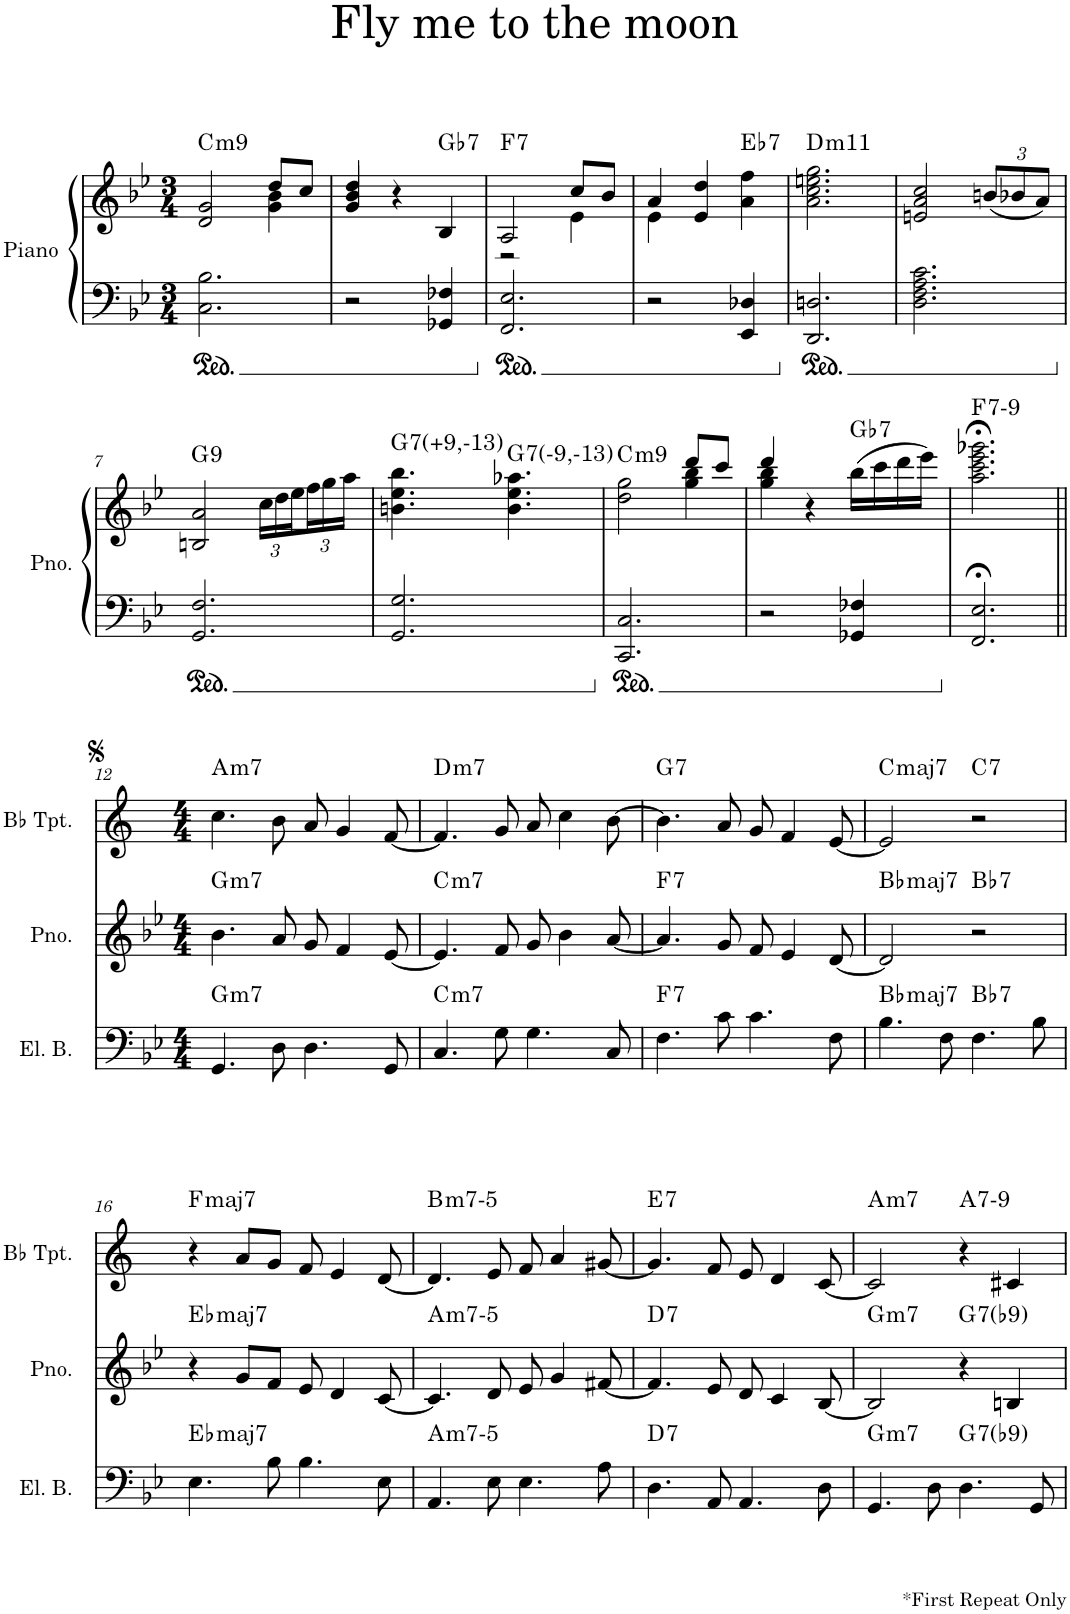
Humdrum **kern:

**kern	**harte	**kern	**kern	**harte	**kern	**harte
*part3	*part3	*part2	*part2	*part2	*part1	*part1
*staff4	*	*staff3	*staff2	*	*staff1	*
*I"Electric Bass	*	*I"Piano	*	*	*I"Bb Trumpet	*
*I'El. B.	*	*I'Pno.	*	*	*I'Bb Tpt.	*
*stria5	*	*	*	*	*	*
*clefF4	*	*clefF4	*clefG2	*	*clefG2	*
*Trd7c12	*	*	*	*	*Trd1c2	*
*k[b-e-]	*	*k[b-e-]	*k[b-e-]	*	*k[]	*
*M3/4	*	*M3/4	*M3/4	*	*M3/4	*
=1	=1	=1	=1	=1	=1	=1
*	*	*	*^	*	*	*
!	!	!	!	!	!LO:H:kt=m9	!	!
2.r	.	2.C\ 2.B-\	2d/ 2g/	2ryy	C:min9	2.r	.
.	.	.	8dd/L	4g\ 4b-\	.	.	.
.	.	.	8cc/J	.	.	.	.
=2	=2	=2	=2	=2	=2	=2	=2
2.r	.	2r	4dd/	4g/ 4b-/	.	2.r	.
.	.	.	4r	2ryy	.	.	.
!	!	!	!	!	!LO:H:kt=7	!	!
.	.	4GG-X/ 4F-X/	4B-/	.	Gb:7	.	.
=3	=3	=3	=3	=3	=3	=3	=3
!	!	!	!	!	!LO:H:kt=7	!	!
2.r	.	2.FF/ 2.E-/	2A/	2r	F:7	2.r	.
.	.	.	8cc/L	4e-\	.	.	.
.	.	.	8b-/J	.	.	.	.
=4	=4	=4	=4	=4	=4	=4	=4
2.r	.	2r	4a/	4e-\	.	2.r	.
.	.	.	4e-/ 4dd/	2ryy	.	.	.
!	!	!	!	!	!LO:H:kt=7	!	!
.	.	4EE-/ 4D-X/	4a\ 4ff\	.	Eb:7	.	.
*	*	*	*v	*v	*	*	*
=5	=5	=5	=5	=5	=5	=5
!	!	!	!	!LO:H:kt=m11	!	!
2.r	.	2.DD/ 2.Dn/	2.a\ 2.cc\ 2.een\ 2.gg\	D:min9(11)	2.r	.
=6	=6	=6	=6	=6	=6	=6
2.r	.	2.D\ 2.F\ 2.A\ 2.c\	2en/ 2a/ 2cc/	.	2.r	.
*	*	*	*Xbrackettup	*	*	*
.	.	.	(12bn/L	.	.	.
.	.	.	12b-X/	.	.	.
.	.	.	12a/J)	.	.	.
!!LO:LB:g=z
=7	=7	=7	=7	=7	=7	=7
!	!	!	!	!LO:H:kt=9	!	!
2.r	.	2.GG/ 2.F/	2Bn/ 2a/	G:9	2.r	.
.	.	.	24cc\LL	.	.	.
.	.	.	24dd\	.	.	.
.	.	.	24ee-\	.	.	.
.	.	.	24ff\	.	.	.
.	.	.	24gg\	.	.	.
.	.	.	24aa\JJ	.	.	.
=8	=8	=8	=8	=8	=8	=8
!	!	!	!	!LO:H:kt=7	!	!
2.r	.	2.GG/ 2.G/	4.bn\ 4.ee-\ 4.bb-\	G:7(#9,b13)	2.r	.
!	!	!	!	!LO:H:kt=7	!	!
.	.	.	4.b\ 4.ee-\ 4.aa-X\	G:7(b9,b13)	.	.
=9	=9	=9	=9	=9	=9	=9
*	*	*	*^	*	*	*
!	!	!	!	!	!LO:H:kt=m9	!	!
2.r	.	2.CC/ 2.C/	2dd\ 2gg\	2ryy	C:min9	2.r	.
.	.	.	8ddd/L	4gg\ 4bb-\	.	.	.
.	.	.	8ccc/J	.	.	.	.
=10	=10	=10	=10	=10	=10	=10	=10
2.r	.	2r	4ddd/	4gg\ 4bb-\	.	2.r	.
.	.	.	4r	2ryy	.	.	.
!	!	!	!	!	!LO:H:kt=7	!	!
.	.	4GG-X/ 4F-X/	(16bb-\LL	.	Gb:7	.	.
.	.	.	16ccc\	.	.	.	.
.	.	.	16ddd\	.	.	.	.
.	.	.	16eee-\JJ)	.	.	.	.
*	*	*	*v	*v	*	*	*
=11	=11	=11	=11	=11	=11	=11
!	!	!	!	!LO:H:kt=7	!	!
2.r	.	2.FF/;< 2.E-/;<	2.aa\;< 2.ccc\;< 2.eee-\;< 2.ggg-X\;<	F:7(b9)	2.r	.
!!LO:LB:g=z
=12||	=12||	=12||	=12||	=12||	=12||	=12||
*M4/4	*	*M4/4	*M4/4	*	*M4/4	*
!	!LO:H:kt=m7	!	!	!LO:H:kt=m7	!	!LO:H:kt=m7
4.GG/	G:min7	1r	4.b-\	G:min7	4.cc\	A:min7
8D\	.	.	8a/	.	8b\	.
4.D\	.	.	8g/	.	8a/	.
.	.	.	4f/	.	4g/	.
8GG/	.	.	[8e-/	.	[8f/	.
=13	=13	=13	=13	=13	=13	=13
!	!LO:H:kt=m7	!	!	!LO:H:kt=m7	!	!LO:H:kt=m7
4.C/	C:min7	1r	4.e-/]	C:min7	4.f/]	D:min7
8G\	.	.	8f/	.	8g/	.
4.G\	.	.	8g/	.	8a/	.
.	.	.	4b-\	.	4cc\	.
8C/	.	.	[8a/	.	[8b\	.
=14	=14	=14	=14	=14	=14	=14
!	!LO:H:kt=7	!	!	!LO:H:kt=7	!	!LO:H:kt=7
4.F\	F:7	1r	4.a/]	F:7	4.b\]	G:7
8c\	.	.	8g/	.	8a/	.
4.c\	.	.	8f/	.	8g/	.
.	.	.	4e-/	.	4f/	.
8F\	.	.	[8d/	.	[8e/	.
=15	=15	=15	=15	=15	=15	=15
!	!LO:H:kt=maj7	!	!	!LO:H:kt=maj7	!	!LO:H:kt=maj7
4.B-\	Bb:maj7	1r	2d/]	Bb:maj7	2e/]	C:maj7
8F\	.	.	.	.	.	.
!	!LO:H:kt=7	!	!	!LO:H:kt=7	!	!LO:H:kt=7
4.F\	Bb:7	.	2r	Bb:7	2r	C:7
8B-\	.	.	.	.	.	.
!!LO:LB:g=z
=16	=16	=16	=16	=16	=16	=16
!	!LO:H:kt=maj7	!	!	!LO:H:kt=maj7	!	!LO:H:kt=maj7
4.E-\	Eb:maj7	1r	4r	Eb:maj7	4r	F:maj7
.	.	.	8g/L	.	8a/L	.
8B-\	.	.	8f/J	.	8g/J	.
4.B-\	.	.	8e-/	.	8f/	.
.	.	.	4d/	.	4e/	.
8E-\	.	.	[8c/	.	[8d/	.
=17	=17	=17	=17	=17	=17	=17
!	!LO:H:kt=m7-5	!	!	!LO:H:kt=m7-5	!	!LO:H:kt=m7-5
4.AA/	A:hdim7	1r	4.c/]	A:hdim7	4.d/]	B:hdim7
8E-\	.	.	8d/	.	8e/	.
4.E-\	.	.	8e-/	.	8f/	.
.	.	.	4g/	.	4a/	.
8A\	.	.	[8f#X/	.	[8g#X/	.
=18	=18	=18	=18	=18	=18	=18
!	!LO:H:kt=7	!	!	!LO:H:kt=7	!	!LO:H:kt=7
4.D\	D:7	1r	4.f#/]	D:7	4.g#/]	E:7
8AA/	.	.	8e-/	.	8f/	.
4.AA/	.	.	8d/	.	8e/	.
.	.	.	4c/	.	4d/	.
8D\	.	.	[8B-/	.	[8c/	.
=19	=19	=19	=19	=19	=19	=19
!	!LO:H:kt=m7	!	!	!LO:H:kt=m7	!	!LO:H:kt=m7
4.GG/	G:min7	1r	2B-/]	G:min7	2c/]	A:min7
8D\	.	.	.	.	.	.
!	!LO:H:kt=7	!	!	!LO:H:kt=7	!	!LO:H:kt=7
4.D\	G:7(b9)	.	4r	G:7(b9)	4r	A:7(b9)
.	.	.	4Bn/	.	4c#X/	.
8GG/	.	.	.	.	.	.
=	=	=	=	=	=	=
*-	*-	*-	*-	*-	*-	*-
